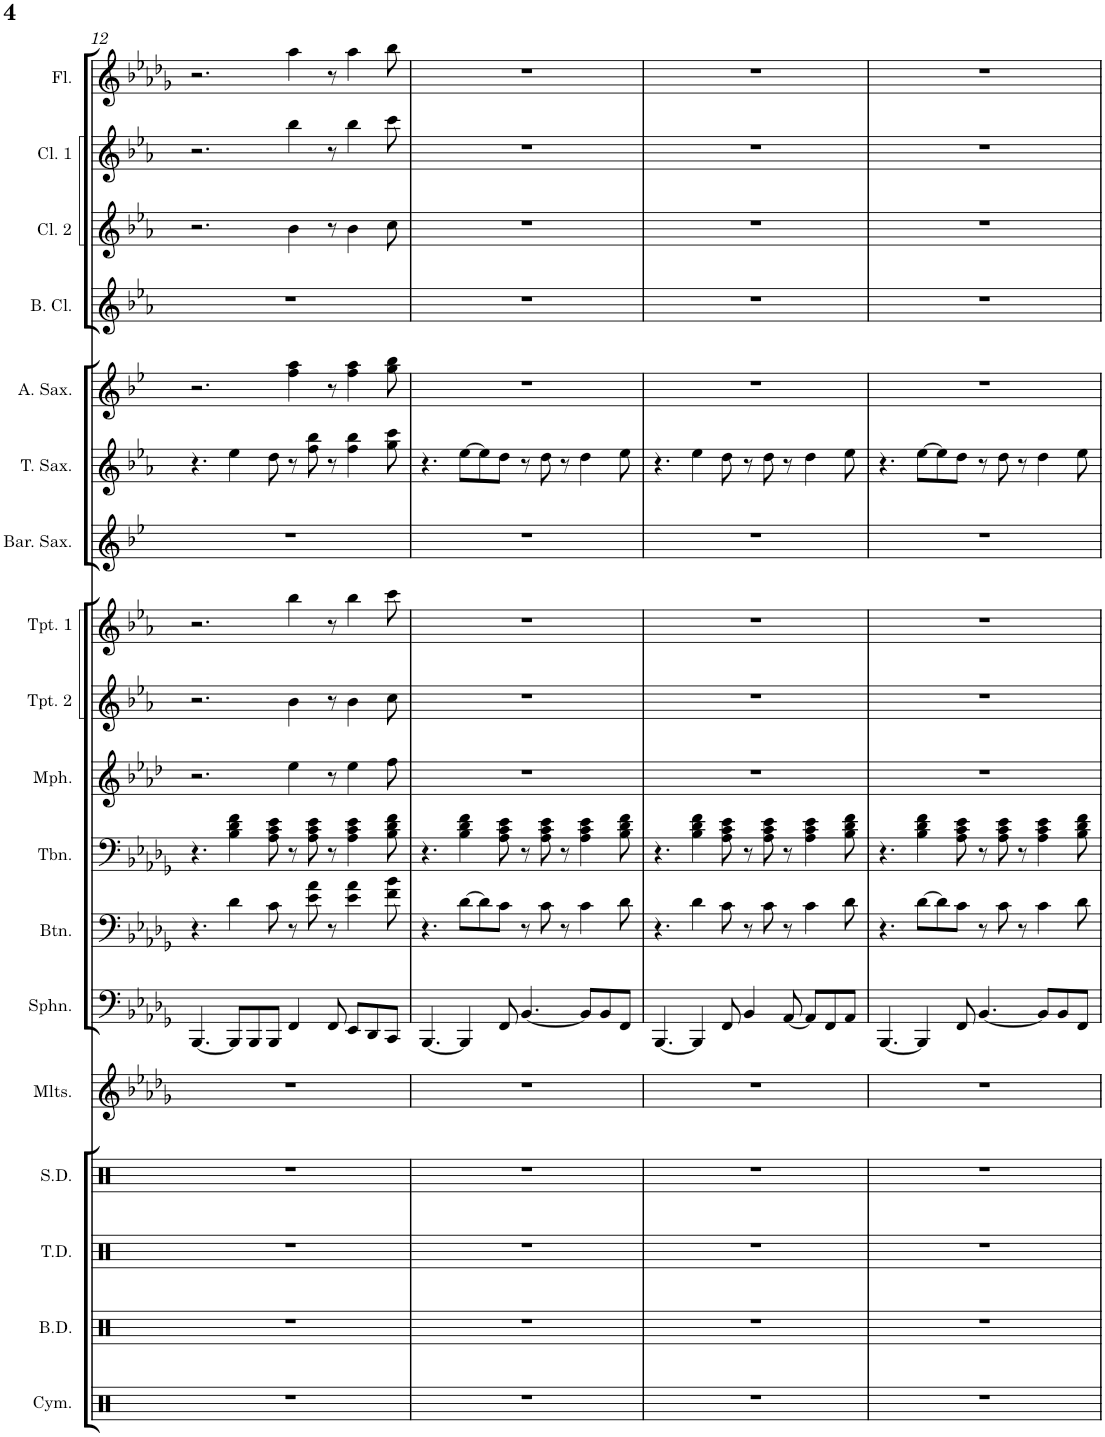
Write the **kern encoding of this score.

**kern	**kern	**kern	**kern	**kern	**kern	**kern	**kern	**kern	**kern	**kern	**kern	**kern	**kern	**kern	**kern	**kern	**kern
*part18	*part17	*part16	*part15	*part14	*part13	*part12	*part11	*part10	*part9	*part8	*part7	*part6	*part5	*part4	*part3	*part2	*part1
*staff18	*staff17	*staff16	*staff15	*staff14	*staff13	*staff12	*staff11	*staff10	*staff9	*staff8	*staff7	*staff6	*staff5	*staff4	*staff3	*staff2	*staff1
*I"Cymbals	*I"Bass Drums	*I"Tenor Drums	*I"Snare Drum	*I"Mallets	*I"Sousaphone	*I"Baritone	*I"Trombone	*I"Mellophone	*I"Trumpet 2	*I"Trumpet 1	*I"Baritone Sax	*I"Tenor Sax	*I"Alto Sax	*I"Bass Clarinet	*I"Clarinet 2	*I"Clarinet 1	*I"Flute
*I'Cym.	*I'B.D.	*I'T.D.	*I'S.D.	*I'Mlts.	*I'Sphn.	*I'Btn.	*I'Tbn.	*I'Mph.	*I'Tpt. 2	*I'Tpt. 1	*I'Bar. Sax.	*I'T. Sax.	*I'A. Sax.	*I'B. Cl.	*I'Cl. 2	*I'Cl. 1	*I'Fl.
!!LO:PB:g=z
*clefX	*clefX	*clefX	*clefX	*clefG2	*clefF4	*clefF4	*clefF4	*clefG2	*clefG2	*clefG2	*clefG2	*clefG2	*clefG2	*clefG2	*clefG2	*clefG2	*clefG2
*	*	*	*	*Trd-7c-12	*	*Trd4c7	*	*Trd4c7	*Trd1c2	*Trd1c2	*Trd12c21	*Trd8c14	*Trd5c9	*Trd8c14	*Trd1c2	*Trd1c2	*
*k[]	*k[]	*k[]	*k[]	*k[b-e-a-d-g-]	*k[b-e-a-d-g-]	*k[b-e-a-d-g-]	*k[b-e-a-d-g-]	*k[b-e-a-d-]	*k[b-e-a-]	*k[b-e-a-]	*k[b-e-]	*k[b-e-a-]	*k[b-e-]	*k[b-e-a-]	*k[b-e-a-]	*k[b-e-a-]	*k[b-e-a-d-g-]
*M12/8	*M12/8	*M12/8	*M12/8	*M12/8	*M12/8	*M12/8	*M12/8	*M12/8	*M12/8	*M12/8	*M12/8	*M12/8	*M12/8	*M12/8	*M12/8	*M12/8	*M12/8
=12	=12	=12	=12	=12	=12	=12	=12	=12	=12	=12	=12	=12	=12	=12	=12	=12	=12
1.r	1.r	1.r	1.r	1.r	[4.BBB-/	4.r	4.r	2.r	2.r	2.r	1.r	4.r	2.r	1.r	2.r	2.r	2.r
.	.	.	.	.	8BBB-/L]	4d-\	4B-\ 4d-\ 4f\	.	.	.	.	4ee-\	.	.	.	.	.
.	.	.	.	.	8BBB-/	.	.	.	.	.	.	.	.	.	.	.	.
.	.	.	.	.	8BBB-/J	8c\	8A-\ 8c\ 8e-\	.	.	.	.	8dd\	.	.	.	.	.
.	.	.	.	.	4FF/	8r	8r	4ee-\	4b-\	4bb-\	.	8r	4ff\ 4aa\	.	4b-\	4bb-\	4aa-\
.	.	.	.	.	.	8e-\ 8a-\	8A-\ 8c\ 8e-\	.	.	.	.	8ff\ 8bb-\	.	.	.	.	.
.	.	.	.	.	8FF/	8r	8r	8r	8r	8r	.	8r	8r	.	8r	8r	8r
.	.	.	.	.	8EE-/L	4e-\ 4a-\	4A-\ 4c\ 4e-\	4ee-\	4b-\	4bb-\	.	4ff\ 4bb-\	4ff\ 4aa\	.	4b-\	4bb-\	4aa-\
.	.	.	.	.	8DD-/	.	.	.	.	.	.	.	.	.	.	.	.
.	.	.	.	.	8CC/J	8f\ 8b-\	8B-\ 8d-\ 8f\	8ff\	8cc\	8ccc\	.	8gg\ 8ccc\	8gg\ 8bb-\	.	8cc\	8ccc\	8bb-\
=13	=13	=13	=13	=13	=13	=13	=13	=13	=13	=13	=13	=13	=13	=13	=13	=13	=13
1.r	1.r	1.r	1.r	1.r	[4.BBB-/	4.r	4.r	1.r	1.r	1.r	1.r	4.r	1.r	1.r	1.r	1.r	1.r
.	.	.	.	.	4BBB-/]	[8d-\L	4B-\ 4d-\ 4f\	.	.	.	.	[8ee-\L	.	.	.	.	.
.	.	.	.	.	.	8d-\]	.	.	.	.	.	8ee-\]	.	.	.	.	.
.	.	.	.	.	8FF/	8c\J	8A-\ 8c\ 8e-\	.	.	.	.	8dd\J	.	.	.	.	.
.	.	.	.	.	[4.BB-/	8r	8r	.	.	.	.	8r	.	.	.	.	.
.	.	.	.	.	.	8c\	8A-\ 8c\ 8e-\	.	.	.	.	8dd\	.	.	.	.	.
.	.	.	.	.	.	8r	8r	.	.	.	.	8r	.	.	.	.	.
.	.	.	.	.	8BB-/L]	4c\	4A-\ 4c\ 4e-\	.	.	.	.	4dd\	.	.	.	.	.
.	.	.	.	.	8BB-/	.	.	.	.	.	.	.	.	.	.	.	.
.	.	.	.	.	8FF/J	8d-\	8B-\ 8d-\ 8f\	.	.	.	.	8ee-\	.	.	.	.	.
=14	=14	=14	=14	=14	=14	=14	=14	=14	=14	=14	=14	=14	=14	=14	=14	=14	=14
1.r	1.r	1.r	1.r	1.r	[4.BBB-/	4.r	4.r	1.r	1.r	1.r	1.r	4.r	1.r	1.r	1.r	1.r	1.r
.	.	.	.	.	4BBB-/]	4d-\	4B-\ 4d-\ 4f\	.	.	.	.	4ee-\	.	.	.	.	.
.	.	.	.	.	8FF/	8c\	8A-\ 8c\ 8e-\	.	.	.	.	8dd\	.	.	.	.	.
.	.	.	.	.	4BB-/	8r	8r	.	.	.	.	8r	.	.	.	.	.
.	.	.	.	.	.	8c\	8A-\ 8c\ 8e-\	.	.	.	.	8dd\	.	.	.	.	.
.	.	.	.	.	[8AA-/	8r	8r	.	.	.	.	8r	.	.	.	.	.
.	.	.	.	.	8AA-/L]	4c\	4A-\ 4c\ 4e-\	.	.	.	.	4dd\	.	.	.	.	.
.	.	.	.	.	8FF/	.	.	.	.	.	.	.	.	.	.	.	.
.	.	.	.	.	8AA-/J	8d-\	8B-\ 8d-\ 8f\	.	.	.	.	8ee-\	.	.	.	.	.
=15	=15	=15	=15	=15	=15	=15	=15	=15	=15	=15	=15	=15	=15	=15	=15	=15	=15
1.r	1.r	1.r	1.r	1.r	[4.BBB-/	4.r	4.r	1.r	1.r	1.r	1.r	4.r	1.r	1.r	1.r	1.r	1.r
.	.	.	.	.	4BBB-/]	[8d-\L	4B-\ 4d-\ 4f\	.	.	.	.	[8ee-\L	.	.	.	.	.
.	.	.	.	.	.	8d-\]	.	.	.	.	.	8ee-\]	.	.	.	.	.
.	.	.	.	.	8FF/	8c\J	8A-\ 8c\ 8e-\	.	.	.	.	8dd\J	.	.	.	.	.
.	.	.	.	.	[4.BB-/	8r	8r	.	.	.	.	8r	.	.	.	.	.
.	.	.	.	.	.	8c\	8A-\ 8c\ 8e-\	.	.	.	.	8dd\	.	.	.	.	.
.	.	.	.	.	.	8r	8r	.	.	.	.	8r	.	.	.	.	.
.	.	.	.	.	8BB-/L]	4c\	4A-\ 4c\ 4e-\	.	.	.	.	4dd\	.	.	.	.	.
.	.	.	.	.	8BB-/	.	.	.	.	.	.	.	.	.	.	.	.
.	.	.	.	.	8FF/J	8d-\	8B-\ 8d-\ 8f\	.	.	.	.	8ee-\	.	.	.	.	.
=	=	=	=	=	=	=	=	=	=	=	=	=	=	=	=	=	=
*-	*-	*-	*-	*-	*-	*-	*-	*-	*-	*-	*-	*-	*-	*-	*-	*-	*-
